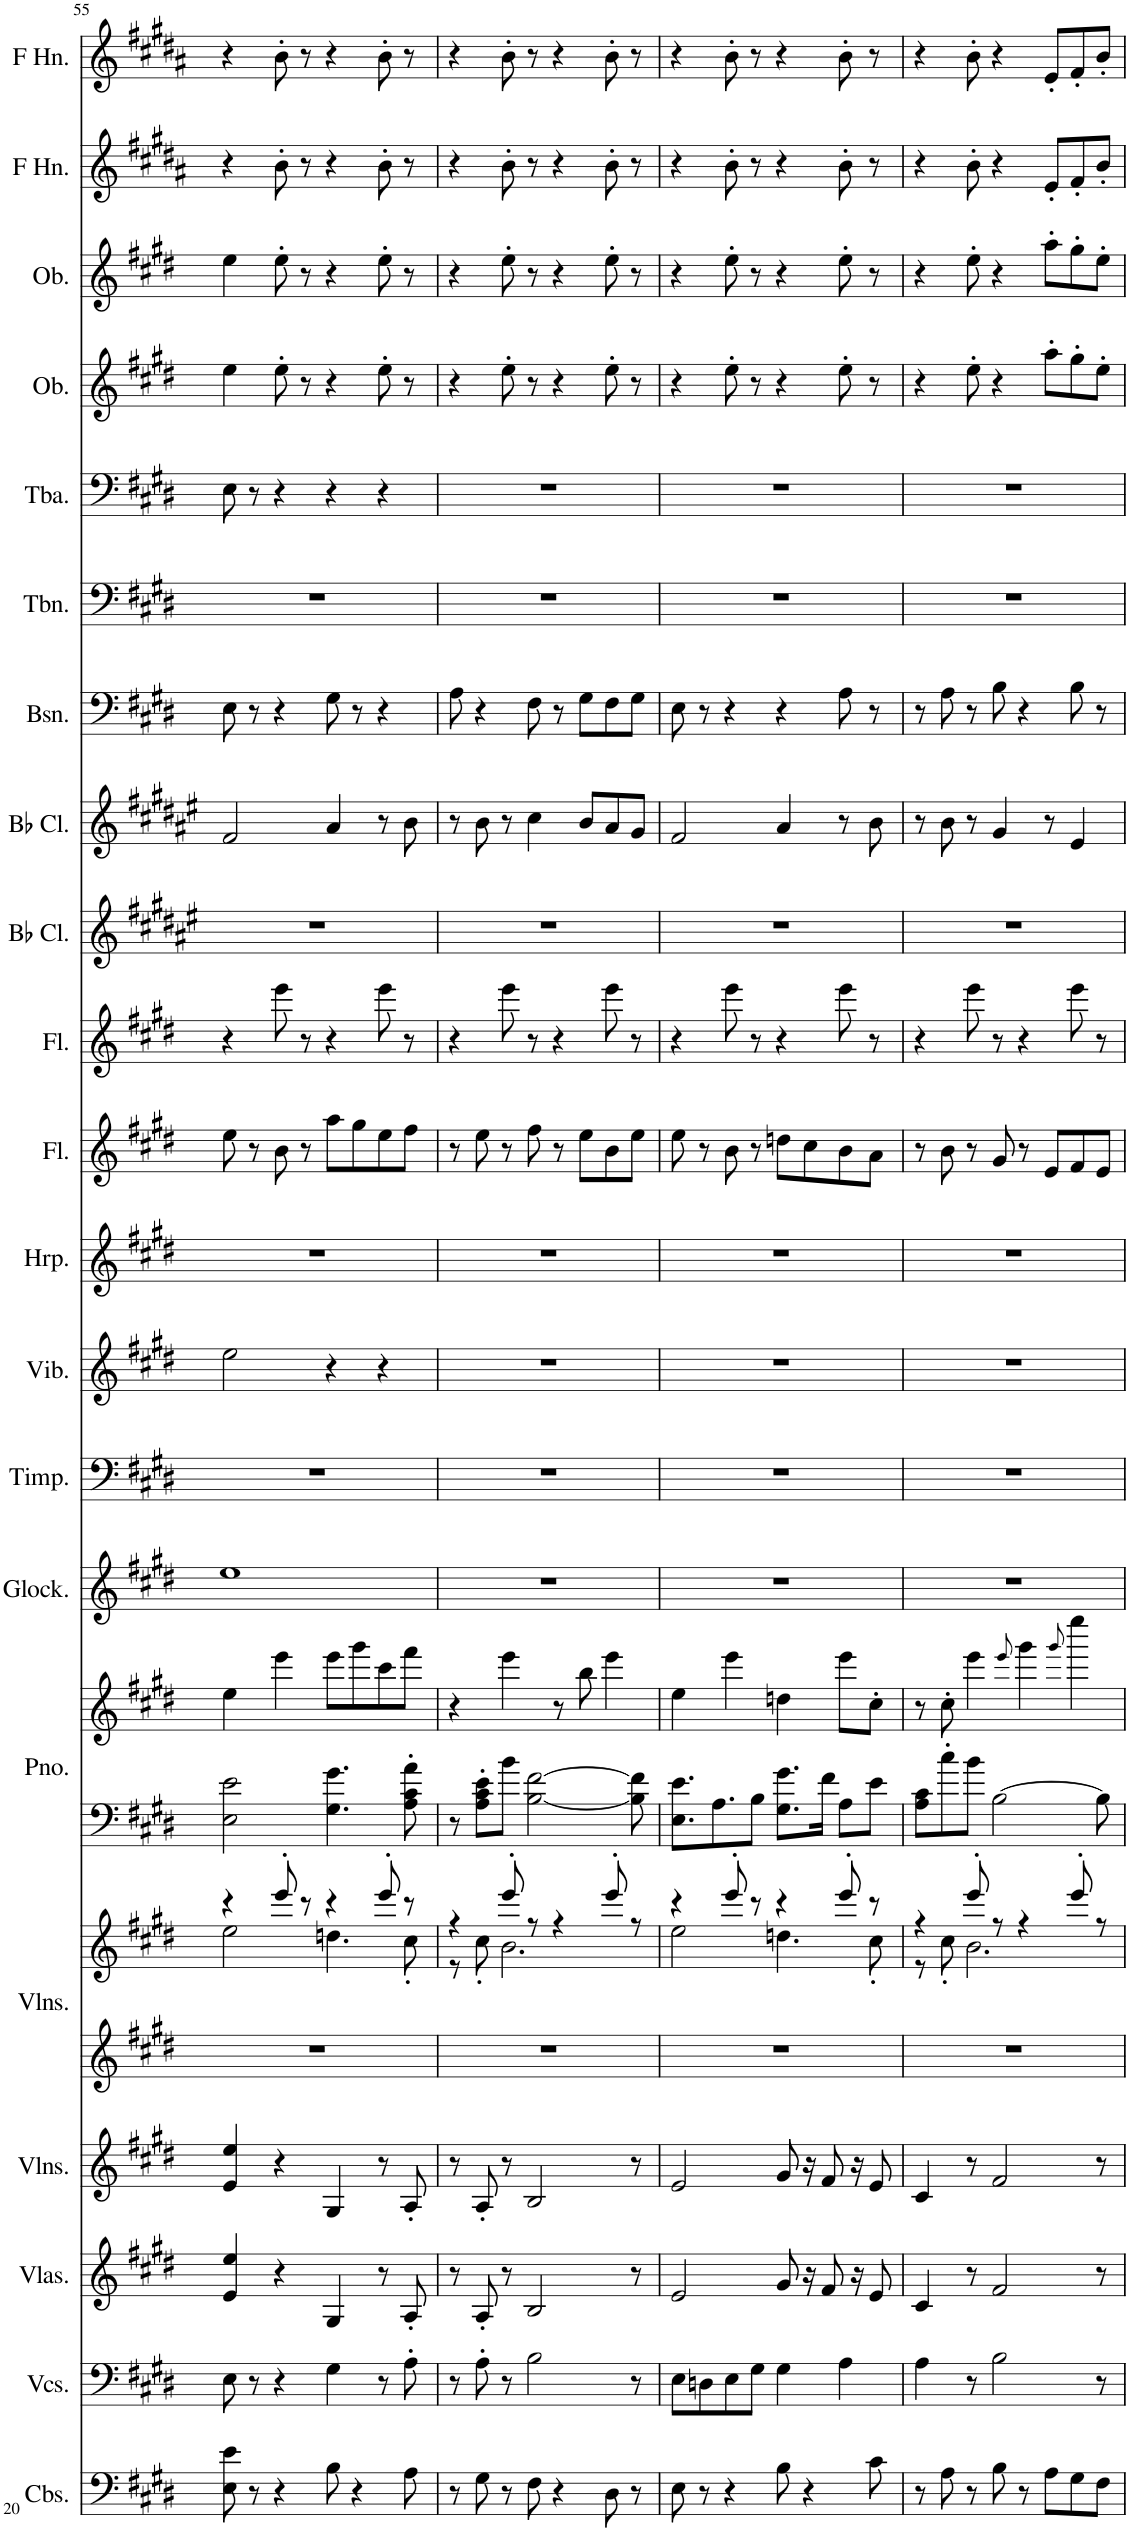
**kern	**kern	**kern	**kern	**kern	**kern	**kern	**kern	**kern	**kern	**kern	**kern	**kern	**kern	**kern	**kern	**kern	**kern	**kern	**kern	**kern	**kern	**kern
*part21	*part20	*part19	*part18	*part17	*part17	*part16	*part16	*part15	*part14	*part13	*part12	*part11	*part10	*part9	*part8	*part7	*part6	*part5	*part4	*part3	*part2	*part1
*staff23	*staff22	*staff21	*staff20	*staff19	*staff18	*staff17	*staff16	*staff15	*staff14	*staff13	*staff12	*staff11	*staff10	*staff9	*staff8	*staff7	*staff6	*staff5	*staff4	*staff3	*staff2	*staff1
*I"Contrabasses	*I"Violoncellos	*I"Violas	*I"Violins	*I"Violins	*	*I"Piano	*	*I"Glockenspiel	*I"Timpani	*I"Vibraphone	*I"Harp	*I"Flute	*I"Flute	*I"Bb Clarinet	*I"Bb Clarinet	*I"Bassoon	*I"Trombone	*I"Tuba	*I"Oboe	*I"Oboe	*I"Horn in F	*I"Horn in F
*I'Cbs.	*I'Vcs.	*I'Vlas.	*I'Vlns.	*I'Vlns.	*	*I'Pno.	*	*I'Glock.	*I'Timp.	*I'Vib.	*I'Hrp.	*I'Fl.	*I'Fl.	*I'Bb Cl.	*I'Bb Cl.	*I'Bsn.	*I'Tbn.	*I'Tba.	*I'Ob.	*I'Ob.	*	*
!!LO:PB:g=z
*clefF4	*clefF4	*clefG2	*clefG2	*clefG2	*clefG2	*clefF4	*clefG2	*clefG2	*clefF4	*clefG2	*clefG2	*clefG2	*clefG2	*clefG2	*clefG2	*clefF4	*clefF4	*clefF4	*clefG2	*clefG2	*clefG2	*clefG2
*Trd7c12	*	*	*	*	*	*	*	*Trd-14c-24	*	*	*	*	*	*Trd1c2	*Trd1c2	*	*	*	*	*	*Trd4c7	*Trd4c7
*k[f#c#g#d#]	*k[f#c#g#d#]	*k[f#c#g#d#]	*k[f#c#g#d#]	*k[f#c#g#d#]	*k[f#c#g#d#]	*k[f#c#g#d#]	*k[f#c#g#d#]	*k[f#c#g#d#]	*k[f#c#g#d#]	*k[f#c#g#d#]	*k[f#c#g#d#]	*k[f#c#g#d#]	*k[f#c#g#d#]	*k[f#c#g#d#a#e#]	*k[f#c#g#d#a#e#]	*k[f#c#g#d#]	*k[f#c#g#d#]	*k[f#c#g#d#]	*k[f#c#g#d#]	*k[f#c#g#d#]	*k[f#c#g#d#a#]	*k[f#c#g#d#a#]
*M4/4	*M4/4	*M4/4	*M4/4	*M4/4	*M4/4	*M4/4	*M4/4	*M4/4	*M4/4	*M4/4	*M4/4	*M4/4	*M4/4	*M4/4	*M4/4	*M4/4	*M4/4	*M4/4	*M4/4	*M4/4	*M4/4	*M4/4
=55	=55	=55	=55	=55	=55	=55	=55	=55	=55	=55	=55	=55	=55	=55	=55	=55	=55	=55	=55	=55	=55	=55
*	*	*	*	*	*^	*	*	*	*	*	*	*	*	*	*	*	*	*	*	*	*	*
8E\ 8e\	8E\	4e/ 4ee/	4e/ 4ee/	1r	4r	2ee\	2E\ 2e\	4ee\	1ee	1r	2ee\	1r	8ee\	4r	1r	2f#/	8E\	1r	8E\	4ee\	4ee\	4r	4r
8r	8r	.	.	.	.	.	.	.	.	.	.	.	8r	.	.	.	8r	.	8r	.	.	.	.
4r	4r	4r	4r	.	8eee'/	.	.	4eee\	.	.	.	.	8b\	8eee\	.	.	4r	.	4r	8ee'\	8ee'\	8b'\	8b'\
.	.	.	.	.	8r	.	.	.	.	.	.	.	8r	8r	.	.	.	.	.	8r	8r	8r	8r
8B\	4G#\	4G#/	4G#/	.	4r	4.ddn\	4.G#\ 4.g#\	8eee\L	.	.	4r	.	8aa\L	4r	.	4a#/	8G#\	.	4r	4r	4r	4r	4r
4r	.	.	.	.	.	.	.	8ggg#\	.	.	.	.	8gg#\	.	.	.	8r	.	.	.	.	.	.
.	8r	8r	8r	.	8eee'/	.	.	8ccc#\	.	.	4r	.	8ee\	8eee\	.	8r	4r	.	4r	8ee'\	8ee'\	8b'\	8b'\
8A\	8A'\	8A'/	8A'/	.	8r	8cc#'\	8A\' 8c#\' 8a\'	8fff#\J	.	.	.	.	8ff#\J	8r	.	8b\	.	.	.	8r	8r	8r	8r
=56	=56	=56	=56	=56	=56	=56	=56	=56	=56	=56	=56	=56	=56	=56	=56	=56	=56	=56	=56	=56	=56	=56	=56
8r	8r	8r	8r	1r	4r	8r	8r	4r	1r	1r	1r	1r	8r	4r	1r	8r	8A\	1r	1r	4r	4r	4r	4r
8G#\	8A'\	8A'/	8A'/	.	.	8cc#'\	8A\' 8c#\' 8e\'L	.	.	.	.	.	8ee\	.	.	8b\	4r	.	.	.	.	.	.
8r	8r	8r	8r	.	8eee'/	2.b\	8b\J	4eee\	.	.	.	.	8r	8eee\	.	8r	.	.	.	8ee'\	8ee'\	8b'\	8b'\
8F#\	2B\	2B/	2B/	.	8r	.	[2B\ [2f#\	.	.	.	.	.	8ff#\	8r	.	4cc#\	8F#\	.	.	8r	8r	8r	8r
4r	.	.	.	.	4r	.	.	8r	.	.	.	.	8r	4r	.	.	8r	.	.	4r	4r	4r	4r
.	.	.	.	.	.	.	.	8bb\	.	.	.	.	8ee\L	.	.	8b/L	8G#\L	.	.	.	.	.	.
8D#\	.	.	.	.	8eee'/	.	.	4eee\	.	.	.	.	8b\	8eee\	.	8a#/	8F#\	.	.	8ee'\	8ee'\	8b'\	8b'\
8r	8r	8r	8r	.	8r	.	8B\] 8f#\]	.	.	.	.	.	8ee\J	8r	.	8g#/J	8G#\J	.	.	8r	8r	8r	8r
=57	=57	=57	=57	=57	=57	=57	=57	=57	=57	=57	=57	=57	=57	=57	=57	=57	=57	=57	=57	=57	=57	=57	=57
8E\	8E\L	2e/	2e/	1r	4r	2ee\	8.E\ 8.e\L	4ee\	1r	1r	1r	1r	8ee\	4r	1r	2f#/	8E\	1r	1r	4r	4r	4r	4r
8r	8Dn\	.	.	.	.	.	.	.	.	.	.	.	8r	.	.	.	8r	.	.	.	.	.	.
.	.	.	.	.	.	.	8.A\	.	.	.	.	.	.	.	.	.	.	.	.	.	.	.	.
4r	8E\	.	.	.	8eee'/	.	.	4eee\	.	.	.	.	8b\	8eee\	.	.	4r	.	.	8ee'\	8ee'\	8b'\	8b'\
.	8G#\J	.	.	.	8r	.	8B\J	.	.	.	.	.	8r	8r	.	.	.	.	.	8r	8r	8r	8r
8B\	4G#\	8g#/	8g#/	.	4r	4.ddn\	8.G#\ 8.g#\L	4ddn\	.	.	.	.	8ddn\L	4r	.	4a#/	4r	.	.	4r	4r	4r	4r
4r	.	16r	16r	.	.	.	.	.	.	.	.	.	8cc#\	.	.	.	.	.	.	.	.	.	.
.	.	8f#/	8f#/	.	.	.	16f#\Jk	.	.	.	.	.	.	.	.	.	.	.	.	.	.	.	.
.	4A\	.	.	.	8eee'/	.	8A\L	8eee\L	.	.	.	.	8b\	8eee\	.	8r	8A\	.	.	8ee'\	8ee'\	8b'\	8b'\
.	.	16r	16r	.	.	.	.	.	.	.	.	.	.	.	.	.	.	.	.	.	.	.	.
8c#\	.	8e/	8e/	.	8r	8cc#'\	8e\J	8cc#'\J	.	.	.	.	8a\J	8r	.	8b\	8r	.	.	8r	8r	8r	8r
=58	=58	=58	=58	=58	=58	=58	=58	=58	=58	=58	=58	=58	=58	=58	=58	=58	=58	=58	=58	=58	=58	=58	=58
8r	4A\	4c#/	4c#/	1r	4r	8r	8A\ 8c#\L	8r	1r	1r	1r	1r	8r	4r	1r	8r	8r	1r	1r	4r	4r	4r	4r
8A\	.	.	.	.	.	8cc#'\	8cc#'\	8cc#'\	.	.	.	.	8b\	.	.	8b\	8A\	.	.	.	.	.	.
8r	8r	8r	8r	.	8eee'/	2.b\	8b\J	4eee\	.	.	.	.	8r	8eee\	.	8r	8r	.	.	8ee'\	8ee'\	8b'\	8b'\
8B\	2B\	2f#/	2f#/	.	8r	.	[2B\	.	.	.	.	.	8g#/	8r	.	4g#/	8B\	.	.	4r	4r	4r	4r
.	.	.	.	.	.	.	.	8qeee/	.	.	.	.	.	.	.	.	.	.	.	.	.	.	.
8r	.	.	.	.	4r	.	.	4ggg#\	.	.	.	.	8r	4r	.	.	4r	.	.	.	.	.	.
8A\L	.	.	.	.	.	.	.	.	.	.	.	.	8e/L	.	.	8r	.	.	.	8aa'\L	8aa'\L	8e'/L	8e'/L
.	.	.	.	.	.	.	.	8qggg#/	.	.	.	.	.	.	.	.	.	.	.	.	.	.	.
8G#\	.	.	.	.	8eee'/	.	.	4eeee\	.	.	.	.	8f#/	8eee\	.	4e#/	8B\	.	.	8gg#'\	8gg#'\	8f#'/	8f#'/
8F#\J	8r	8r	8r	.	8r	.	8B\]	.	.	.	.	.	8e/J	8r	.	.	8r	.	.	8ee'\J	8ee'\J	8b'/J	8b'/J
*	*	*	*	*	*v	*v	*	*	*	*	*	*	*	*	*	*	*	*	*	*	*	*	*
=	=	=	=	=	=	=	=	=	=	=	=	=	=	=	=	=	=	=	=	=	=	=
*-	*-	*-	*-	*-	*-	*-	*-	*-	*-	*-	*-	*-	*-	*-	*-	*-	*-	*-	*-	*-	*-	*-
